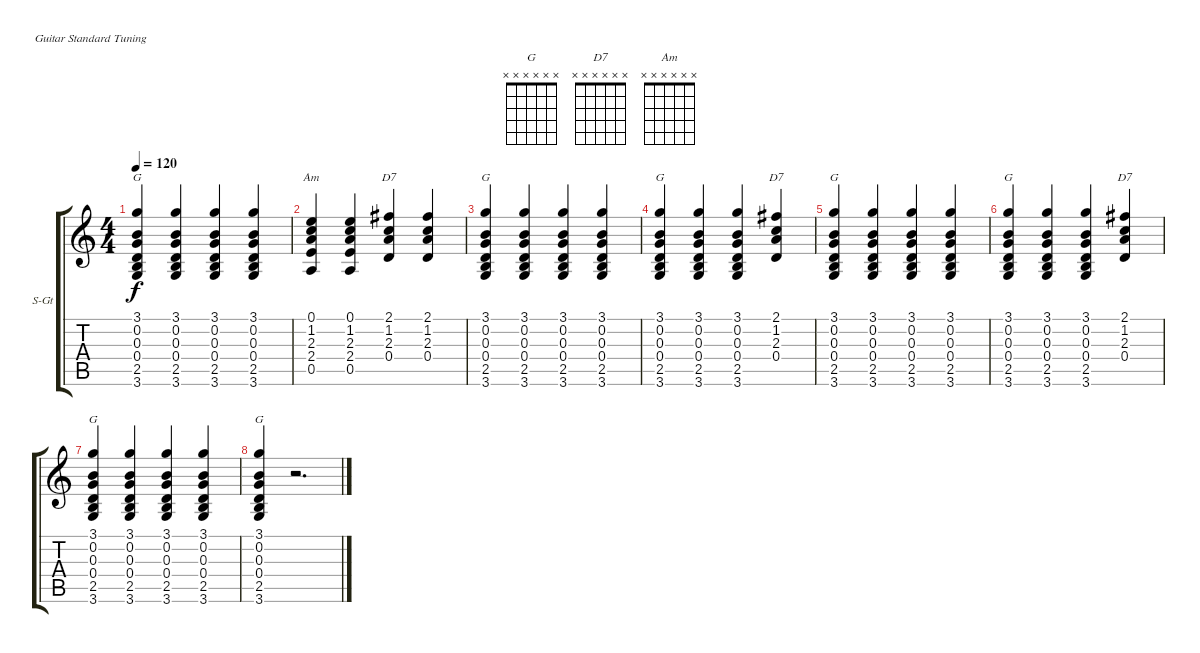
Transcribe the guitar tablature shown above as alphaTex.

\bracketExtendMode groupsimilarinstruments
\firstSystemTrackNameOrientation horizontal
\otherSystemsTrackNameOrientation horizontal
\track ("Chords" "S-Gt") {instrument acousticgrandpiano}
\staff {score tabs}
\tuning (E4 B3 G3 D3 A2 E2)
\displaytranspose 12
\chord ("G" x x x x x x)
\chord ("D7" x x x x x x)
\chord ("Am" x x x x x x)
\ts (4 4)
\tempo 120
\clef g2
\ks c
(3.1 0.2 0.3 0.4 2.5 3.6).4{ch "G" dy f} (3.1 0.2 0.3 0.4 2.5 3.6).4 (3.1 0.2 0.3 0.4 2.5 3.6).4 (3.1 0.2 0.3 0.4 2.5 3.6).4 |
(0.1 1.2 2.3 2.4 0.5).4{ch "Am"} (0.1 1.2 2.3 2.4 0.5).4 (2.1 1.2 2.3 0.4).4{ch "D7"} (2.1 1.2 2.3 0.4).4 |
(3.1 0.2 0.3 0.4 2.5 3.6).4{ch "G"} (3.1 0.2 0.3 0.4 2.5 3.6).4 (3.1 0.2 0.3 0.4 2.5 3.6).4 (3.1 0.2 0.3 0.4 2.5 3.6).4 |
(3.1 0.2 0.3 0.4 2.5 3.6).4{ch "G"} (3.1 0.2 0.3 0.4 2.5 3.6).4 (3.1 0.2 0.3 0.4 2.5 3.6).4 (2.1 1.2 2.3 0.4).4{ch "D7"} |
(3.1 0.2 0.3 0.4 2.5 3.6).4{ch "G"} (3.1 0.2 0.3 0.4 2.5 3.6).4 (3.1 0.2 0.3 0.4 2.5 3.6).4 (3.1 0.2 0.3 0.4 2.5 3.6).4 |
(3.1 0.2 0.3 0.4 2.5 3.6).4{ch "G"} (3.1 0.2 0.3 0.4 2.5 3.6).4 (3.1 0.2 0.3 0.4 2.5 3.6).4 (2.1 1.2 2.3 0.4).4{ch "D7"} |
(3.1 0.2 0.3 0.4 2.5 3.6).4{ch "G"} (3.1 0.2 0.3 0.4 2.5 3.6).4 (3.1 0.2 0.3 0.4 2.5 3.6).4 (3.1 0.2 0.3 0.4 2.5 3.6).4 |
(3.1 0.2 0.3 0.4 2.5 3.6).4{ch "G"} r.2{d}
